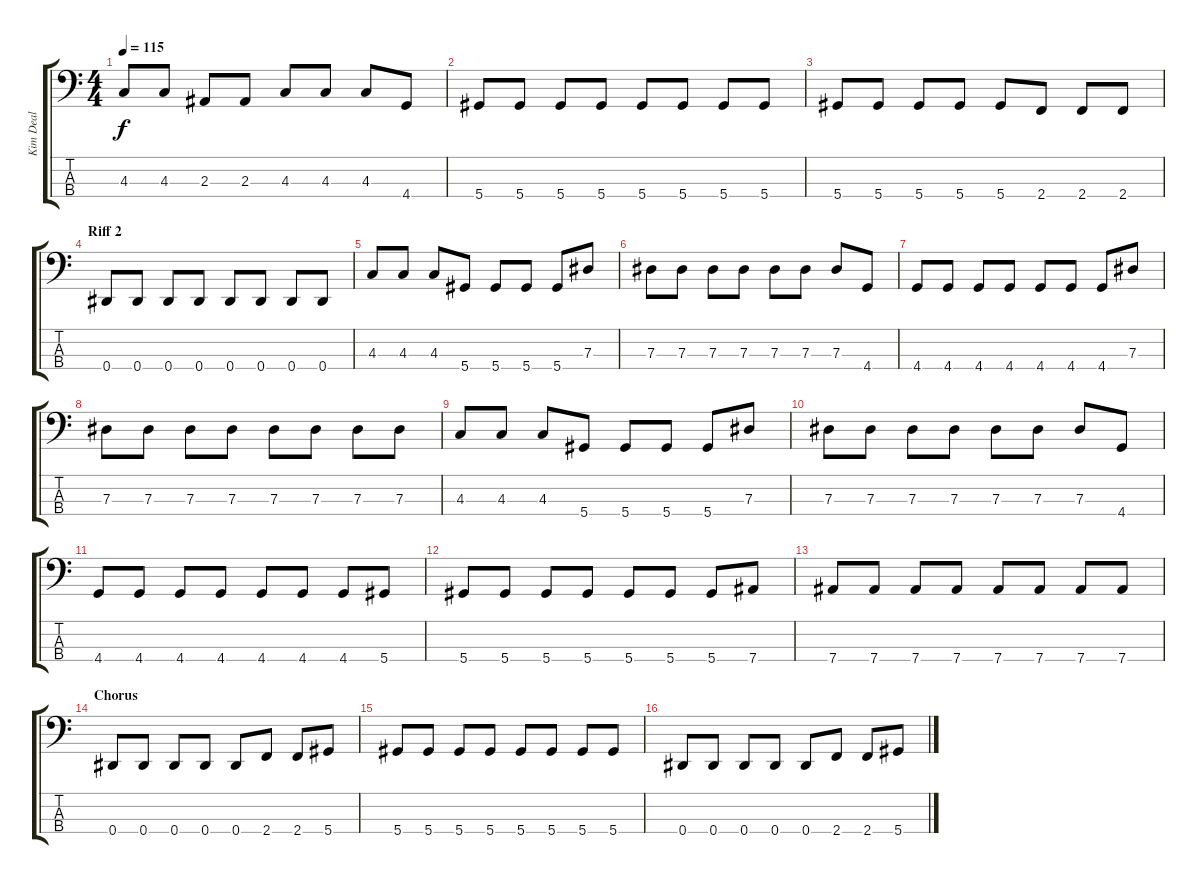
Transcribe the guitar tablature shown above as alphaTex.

\track ("Kim Deal" "Kim Deal") {instrument electricbasspick}
\staff {score tabs}
\tuning (Gb2 Db2 Ab1 Eb1) {hide}
\ts (4 4)
\tempo 115
\clef f4
\ks c
4.3.8{dy f} 4.3.8 2.3.8 2.3.8 4.3.8 4.3.8 4.3.8 4.4.8 |
5.4.8 5.4.8 5.4.8 5.4.8 5.4.8 5.4.8 5.4.8 5.4.8 |
5.4.8 5.4.8 5.4.8 5.4.8 5.4.8 2.4.8 2.4.8 2.4.8 |
\section ("" "Riff 2")
0.4.8 0.4.8 0.4.8 0.4.8 0.4.8 0.4.8 0.4.8 0.4.8 |
4.3.8 4.3.8 4.3.8 5.4.8 5.4.8 5.4.8 5.4.8 7.3.8 |
7.3.8 7.3.8 7.3.8 7.3.8 7.3.8 7.3.8 7.3.8 4.4.8 |
4.4.8 4.4.8 4.4.8 4.4.8 4.4.8 4.4.8 4.4.8 7.3.8 |
7.3.8 7.3.8 7.3.8 7.3.8 7.3.8 7.3.8 7.3.8 7.3.8 |
4.3.8 4.3.8 4.3.8 5.4.8 5.4.8 5.4.8 5.4.8 7.3.8 |
7.3.8 7.3.8 7.3.8 7.3.8 7.3.8 7.3.8 7.3.8 4.4.8 |
4.4.8 4.4.8 4.4.8 4.4.8 4.4.8 4.4.8 4.4.8 5.4.8 |
5.4.8 5.4.8 5.4.8 5.4.8 5.4.8 5.4.8 5.4.8 7.4.8 |
7.4.8 7.4.8 7.4.8 7.4.8 7.4.8 7.4.8 7.4.8 7.4.8 |
\section ("" "Chorus")
0.4.8 0.4.8 0.4.8 0.4.8 0.4.8 2.4.8 2.4.8 5.4.8 |
5.4.8 5.4.8 5.4.8 5.4.8 5.4.8 5.4.8 5.4.8 5.4.8 |
0.4.8 0.4.8 0.4.8 0.4.8 0.4.8 2.4.8 2.4.8 5.4.8
